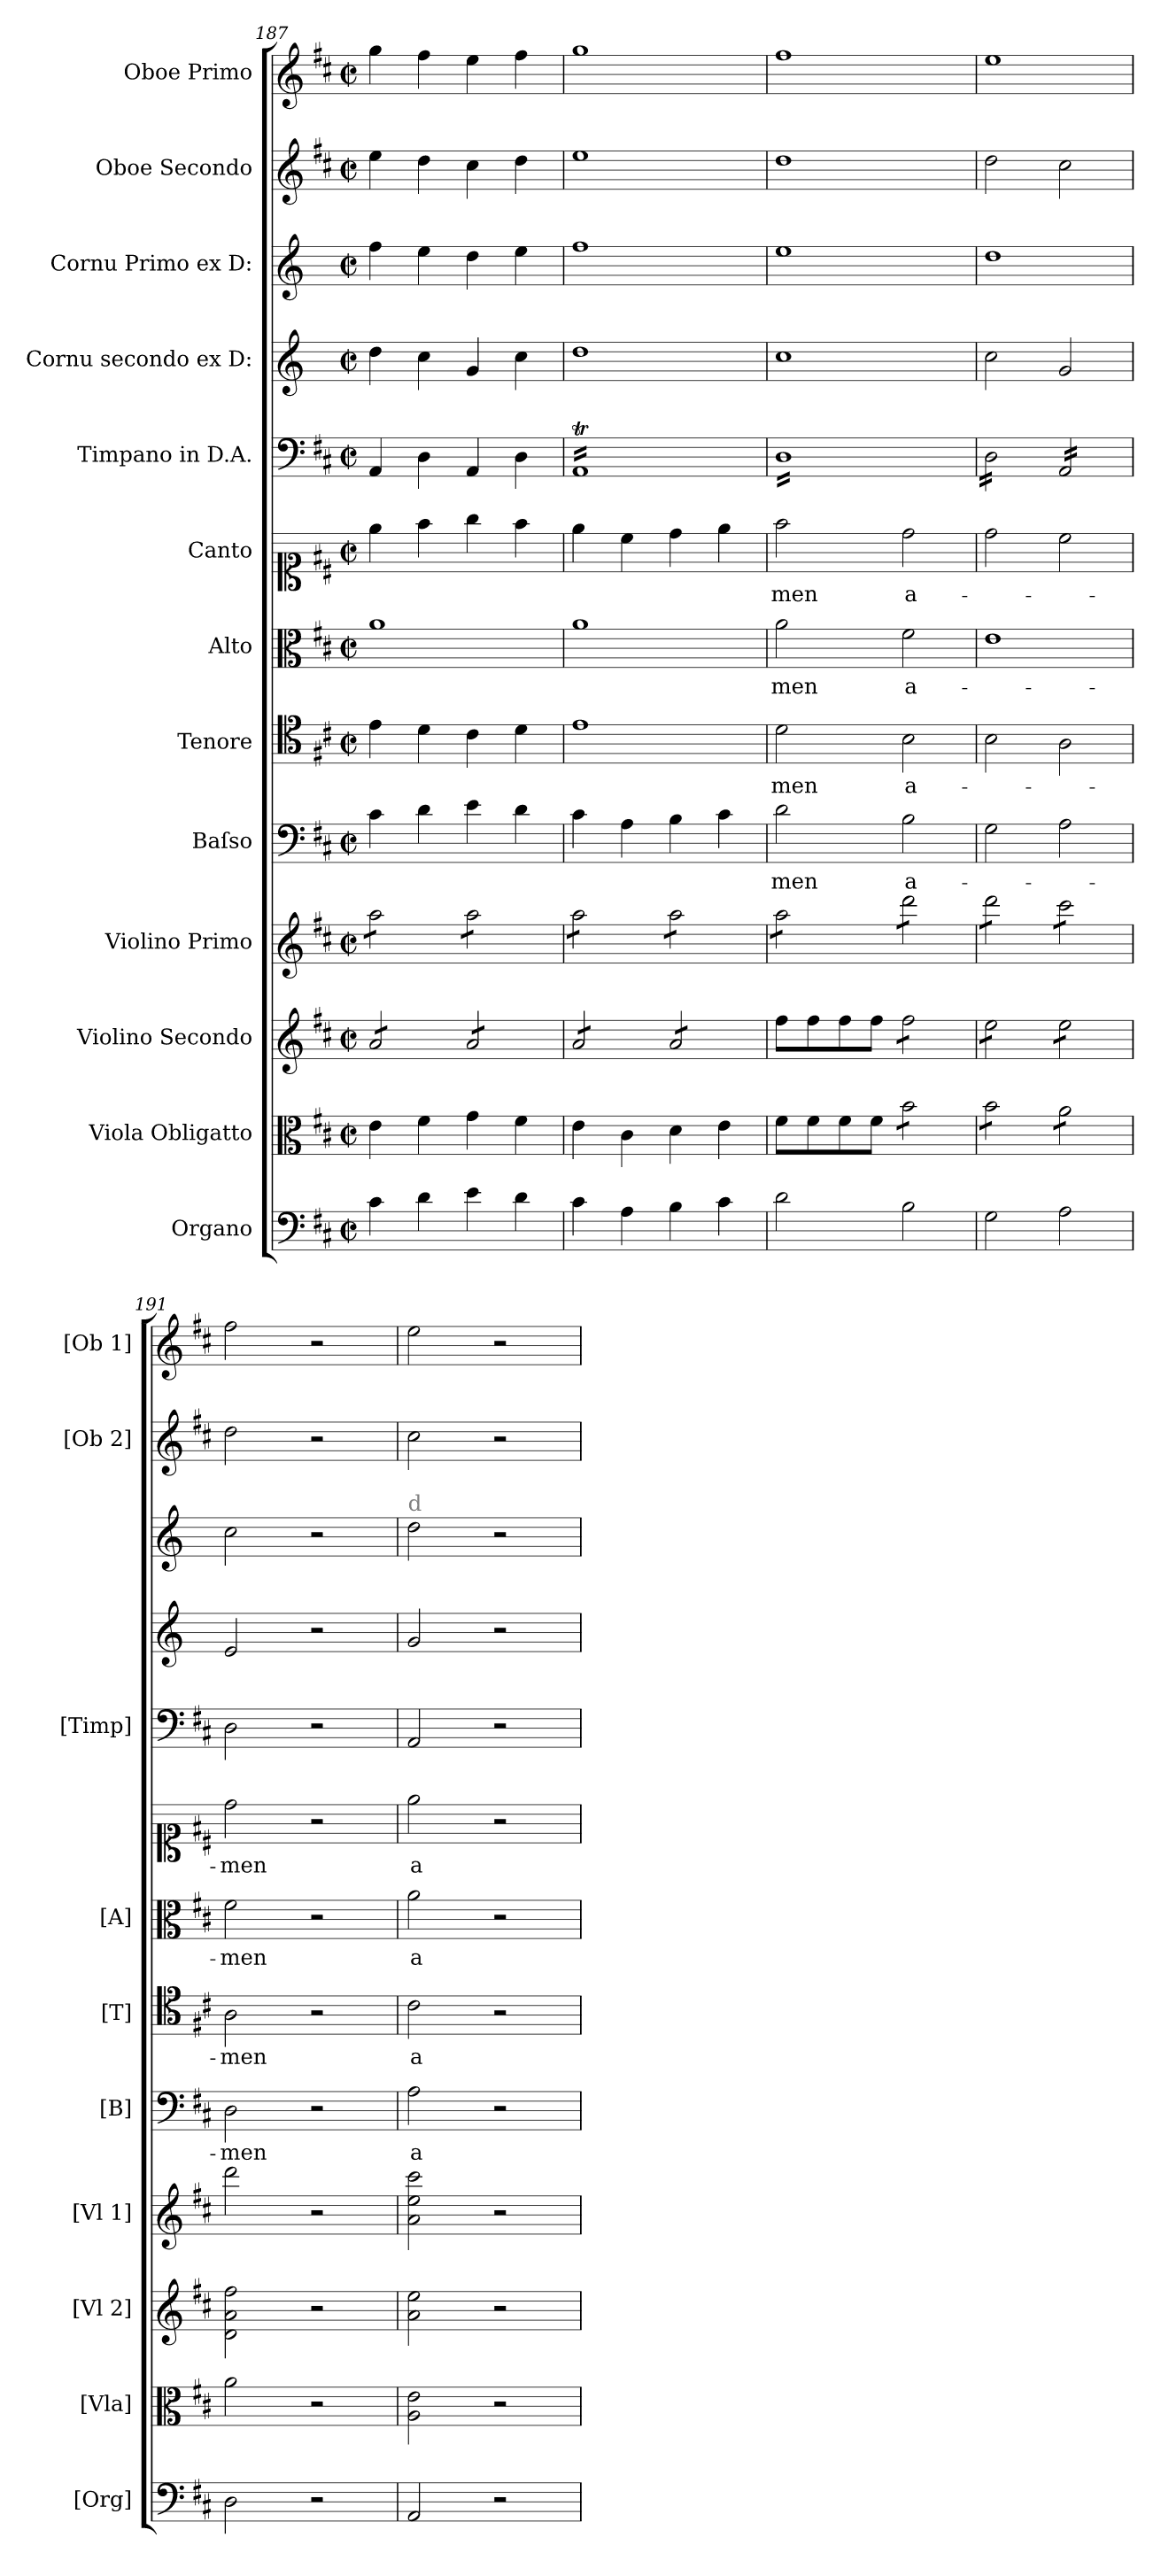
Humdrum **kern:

**kern	**kern	**kern	**kern	**kern	**text	**kern	**text	**kern	**text	**kern	**text	**kern	**kern	**kern	**kern	**kern
*part13	*part12	*part11	*part10	*part9	*part9	*part8	*part8	*part7	*part7	*part6	*part6	*part5	*part4	*part3	*part2	*part1
*staff13	*staff12	*staff11	*staff10	*staff9	*staff9	*staff8	*staff8	*staff7	*staff7	*staff6	*staff6	*staff5	*staff4	*staff3	*staff2	*staff1
*I"Organo	*I"Viola Obligatto	*I"Violino Secondo	*I"Violino Primo	*I"Baſso	*	*I"Tenore	*	*I"Alto	*	*I"Canto	*	*I"Timpano in D.A.	*I"Cornu secondo ex D:	*I"Cornu Primo ex D:	*I"Oboe Secondo	*I"Oboe Primo
*I'[Org]	*I'[Vla]	*I'[Vl 2]	*I'[Vl 1]	*I'[B]	*	*I'[T]	*	*I'[A]	*	*	*	*I'[Timp]	*	*	*I'[Ob 2]	*I'[Ob 1]
*clefF4	*clefC3	*clefG2	*clefG2	*clefF4	*	*clefC4	*	*clefC3	*	*clefC1	*	*clefF4	*clefG2	*clefG2	*clefG2	*clefG2
*	*	*	*	*	*	*	*	*	*	*	*	*	*ITrd6c10	*ITrd6c10	*	*
*k[f#c#]	*k[f#c#]	*k[f#c#]	*k[f#c#]	*k[f#c#]	*	*k[f#c#]	*	*k[f#c#]	*	*k[f#c#]	*	*k[f#c#]	*k[f#c#]	*k[f#c#]	*k[f#c#]	*k[f#c#]
*D:	*D:	*D:	*D:	*D:	*	*D:	*	*D:	*	*D:	*	*D:	*D:	*D:	*D:	*D:
*M2/2	*M2/2	*M2/2	*M2/2	*M2/2	*	*M2/2	*	*M2/2	*	*M2/2	*	*M2/2	*M2/2	*M2/2	*M2/2	*M2/2
*met(c|)	*met(c|)	*met(c|)	*met(c|)	*met(c|)	*	*met(c|)	*	*met(c|)	*	*met(c|)	*	*met(c|)	*met(c|)	*met(c|)	*met(c|)	*met(c|)
=187	=187	=187	=187	=187	=187	=187	=187	=187	=187	=187	=187	=187	=187	=187	=187	=187
*	*	*tremolo	*	*	*	*	*	*	*	*	*	*	*	*	*	*
*	*	*	*tremolo	*	*	*	*	*	*	*	*	*	*	*	*	*
4c#\	4e\	8a/L	8aa\L	4c#\	.	4e\	.	1a	.	4ee\	.	4AA/	4e\	4g\	4ee\	4gg\
.	.	8a/	8aa\	.	.	.	.	.	.	.	.	.	.	.	.	.
4d\	4f#\	8a/	8aa\	4d\	.	4d\	.	.	.	4ff#\	.	4D\	4d\	4f#\	4dd\	4ff#\
.	.	8a/J	8aa\J	.	.	.	.	.	.	.	.	.	.	.	.	.
4e\	4g\	8a/L	8aa\L	4e\	.	4c#\	.	.	.	4gg\	.	4AA/	4A/	4e\	4cc#\	4ee\
.	.	8a/	8aa\	.	.	.	.	.	.	.	.	.	.	.	.	.
4d\	4f#\	8a/	8aa\	4d\	.	4d\	.	.	.	4ff#\	.	4D\	4d\	4f#\	4dd\	4ff#\
.	.	8a/J	8aa\J	.	.	.	.	.	.	.	.	.	.	.	.	.
=188	=188	=188	=188	=188	=188	=188	=188	=188	=188	=188	=188	=188	=188	=188	=188	=188
*	*	*	*	*	*	*	*	*	*	*	*	*tremolo	*	*	*	*
4c#\	4e\	8a/L	8aa\L	4c#\	.	1e	.	1a	.	4ee\	.	16AATLL	1e	1g	1ee	1gg
.	.	.	.	.	.	.	.	.	.	.	.	16AAT	.	.	.	.
.	.	8a/	8aa\	.	.	.	.	.	.	.	.	16AAT	.	.	.	.
.	.	.	.	.	.	.	.	.	.	.	.	16AAT	.	.	.	.
4A\	4c#\	8a/	8aa\	4A\	.	.	.	.	.	4cc#\	.	16AAT	.	.	.	.
.	.	.	.	.	.	.	.	.	.	.	.	16AAT	.	.	.	.
.	.	8a/J	8aa\J	.	.	.	.	.	.	.	.	16AAT	.	.	.	.
.	.	.	.	.	.	.	.	.	.	.	.	16AAT	.	.	.	.
4B\	4d\	8a/L	8aa\L	4B\	.	.	.	.	.	4dd\	.	16AAT	.	.	.	.
.	.	.	.	.	.	.	.	.	.	.	.	16AAT	.	.	.	.
.	.	8a/	8aa\	.	.	.	.	.	.	.	.	16AAT	.	.	.	.
.	.	.	.	.	.	.	.	.	.	.	.	16AAT	.	.	.	.
4c#\	4e\	8a/	8aa\	4c#\	.	.	.	.	.	4ee\	.	16AAT	.	.	.	.
.	.	.	.	.	.	.	.	.	.	.	.	16AAT	.	.	.	.
.	.	8a/J	8aa\J	.	.	.	.	.	.	.	.	16AAT	.	.	.	.
*	*	*Xtremolo	*	*	*	*	*	*	*	*	*	*	*	*	*	*
.	.	.	.	.	.	.	.	.	.	.	.	16AATJJ	.	.	.	.
=189	=189	=189	=189	=189	=189	=189	=189	=189	=189	=189	=189	=189	=189	=189	=189	=189
2d\	8f#\L	8ff#\L	8aa\L	2d\	-men	2d\	-men	2a\	-men	2ff#\	-men	16DLL	1d	1f#	1dd	1ff#
.	.	.	.	.	.	.	.	.	.	.	.	16D	.	.	.	.
.	8f#\	8ff#\	8aa\	.	.	.	.	.	.	.	.	16D	.	.	.	.
.	.	.	.	.	.	.	.	.	.	.	.	16D	.	.	.	.
.	8f#\	8ff#\	8aa\	.	.	.	.	.	.	.	.	16D	.	.	.	.
.	.	.	.	.	.	.	.	.	.	.	.	16D	.	.	.	.
.	8f#\J	8ff#\J	8aa\J	.	.	.	.	.	.	.	.	16D	.	.	.	.
.	.	.	.	.	.	.	.	.	.	.	.	16D	.	.	.	.
*	*tremolo	*	*	*	*	*	*	*	*	*	*	*	*	*	*	*
*	*	*tremolo	*	*	*	*	*	*	*	*	*	*	*	*	*	*
2B\	8b\L	8ff#\L	8ddd\L	2B\	a-	2B\	a-	2f#\	a-	2dd\	a-	16D	.	.	.	.
.	.	.	.	.	.	.	.	.	.	.	.	16D	.	.	.	.
.	8b\	8ff#\	8ddd\	.	.	.	.	.	.	.	.	16D	.	.	.	.
.	.	.	.	.	.	.	.	.	.	.	.	16D	.	.	.	.
.	8b\	8ff#\	8ddd\	.	.	.	.	.	.	.	.	16D	.	.	.	.
.	.	.	.	.	.	.	.	.	.	.	.	16D	.	.	.	.
.	8b\J	8ff#\J	8ddd\J	.	.	.	.	.	.	.	.	16D	.	.	.	.
.	.	.	.	.	.	.	.	.	.	.	.	16DJJ	.	.	.	.
=190	=190	=190	=190	=190	=190	=190	=190	=190	=190	=190	=190	=190	=190	=190	=190	=190
2G\	8b\L	8ee\L	8ddd\L	2G\	.	2B\	.	1e	.	2dd\	.	16D\LL	2d\	1e	2dd\	1ee
.	.	.	.	.	.	.	.	.	.	.	.	16D\	.	.	.	.
.	8b\	8ee\	8ddd\	.	.	.	.	.	.	.	.	16D\	.	.	.	.
.	.	.	.	.	.	.	.	.	.	.	.	16D\	.	.	.	.
.	8b\	8ee\	8ddd\	.	.	.	.	.	.	.	.	16D\	.	.	.	.
.	.	.	.	.	.	.	.	.	.	.	.	16D\	.	.	.	.
.	8b\J	8ee\J	8ddd\J	.	.	.	.	.	.	.	.	16D\	.	.	.	.
.	.	.	.	.	.	.	.	.	.	.	.	16D\JJ	.	.	.	.
2A\	8a\L	8ee\L	8ccc#\L	2A\	.	2A\	.	.	.	2cc#\	.	16AA/LL	2A/	.	2cc#\	.
.	.	.	.	.	.	.	.	.	.	.	.	16AA/	.	.	.	.
.	8a\	8ee\	8ccc#\	.	.	.	.	.	.	.	.	16AA/	.	.	.	.
.	.	.	.	.	.	.	.	.	.	.	.	16AA/	.	.	.	.
.	8a\	8ee\	8ccc#\	.	.	.	.	.	.	.	.	16AA/	.	.	.	.
.	.	.	.	.	.	.	.	.	.	.	.	16AA/	.	.	.	.
.	8a\J	8ee\J	8ccc#\J	.	.	.	.	.	.	.	.	16AA/	.	.	.	.
*	*	*	*Xtremolo	*	*	*	*	*	*	*	*	*	*	*	*	*
*	*	*Xtremolo	*	*	*	*	*	*	*	*	*	*	*	*	*	*
*	*Xtremolo	*	*	*	*	*	*	*	*	*	*	*	*	*	*	*
.	.	.	.	.	.	.	.	.	.	.	.	16AA/JJ	.	.	.	.
*	*	*	*	*	*	*	*	*	*	*	*	*Xtremolo	*	*	*	*
=191	=191	=191	=191	=191	=191	=191	=191	=191	=191	=191	=191	=191	=191	=191	=191	=191
2D\	2a\	2d\ 2a\ 2ff#\	2ddd\	2D\	-men	2A\	-men	2f#\	-men	2dd\	-men	2D\	2F#/	2d\	2dd\	2ff#\
2r	2r	2r	2r	2r	.	2r	.	2r	.	2r	.	2r	2r	2r	2r	2r
=192	=192	=192	=192	=192	=192	=192	=192	=192	=192	=192	=192	=192	=192	=192	=192	=192
!	!	!	!	!	!	!	!	!	!	!	!	!	!	!LO:TX:a:color=gray:t=d	!	!
!	!	!	!	!	!	!	!	!	!LO:LY:i	!	!LO:LY:i	!	!	!	!	!
2AA/	2A\ 2e\	2a\ 2ee\	2a\ 2ee\ 2ccc#\	2A\	a-	2c#\	a-	2a\	a-	2ee\	a-	2AA/	2A/	2e\	2cc#\	2ee\
2r	2r	2r	2r	2r	.	2r	.	2r	.	2r	.	2r	2r	2r	2r	2r
=	=	=	=	=	=	=	=	=	=	=	=	=	=	=	=	=
*-	*-	*-	*-	*-	*-	*-	*-	*-	*-	*-	*-	*-	*-	*-	*-	*-
